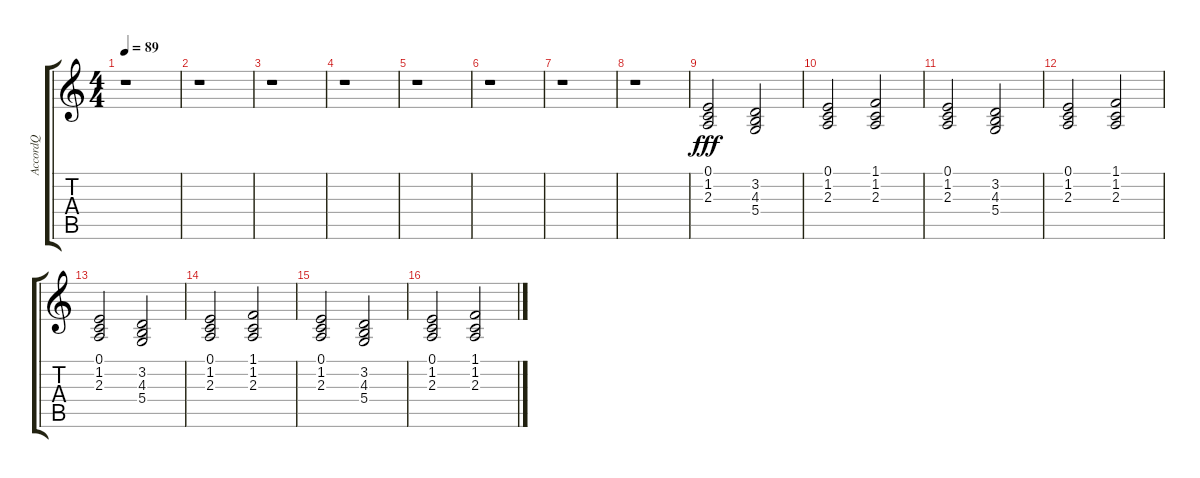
\track ("AccordQ" "AccordQ") {instrument accordion}
\staff {score tabs}
\tuning (E4 B3 G3 D3 A2 E2) {hide}
\ts (4 4)
\tempo 89
\clef g2
\ks c
r.1{dy fff} |
r.1 |
r.1 |
r.1 |
r.1 |
r.1 |
r.1 |
r.1 |
(0.1 1.2 2.3).2 (3.2 4.3 5.4).2 |
(0.1 1.2 2.3).2 (1.1 1.2 2.3).2 |
(0.1 1.2 2.3).2 (3.2 4.3 5.4).2 |
(0.1 1.2 2.3).2 (1.1 1.2 2.3).2 |
(0.1 1.2 2.3).2 (3.2 4.3 5.4).2 |
(0.1 1.2 2.3).2 (1.1 1.2 2.3).2 |
(0.1 1.2 2.3).2 (3.2 4.3 5.4).2 |
(0.1 1.2 2.3).2 (1.1 1.2 2.3).2
